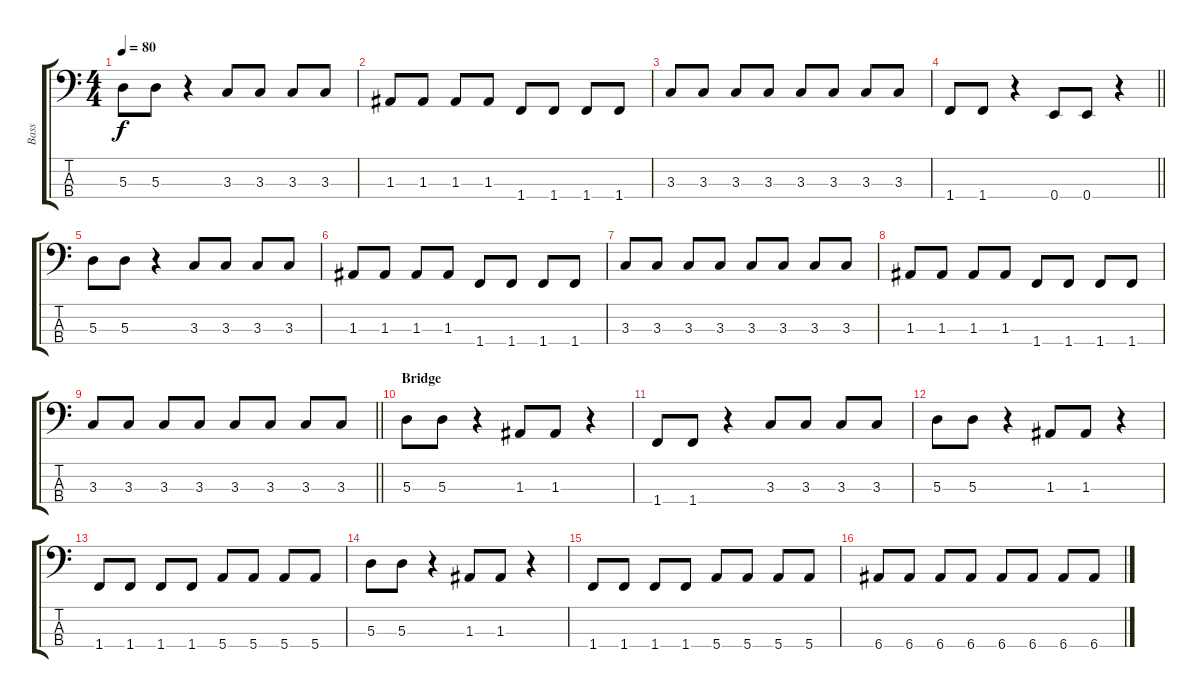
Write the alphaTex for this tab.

\track ("Bass" "Bass") {instrument electricbassfinger}
\staff {score tabs}
\tuning (G2 D2 A1 E1) {hide}
\ts (4 4)
\tempo 80
\clef f4
\ks c
5.3.8{dy f} 5.3.8 r.4 3.3.8 3.3.8 3.3.8 3.3.8 |
1.3.8 1.3.8 1.3.8 1.3.8 1.4.8 1.4.8 1.4.8 1.4.8 |
3.3.8 3.3.8 3.3.8 3.3.8 3.3.8 3.3.8 3.3.8 3.3.8 |
\barLineRight lightlight
1.4.8 1.4.8 r.4 0.4.8 0.4.8 r.4 |
\section ("" "")
5.3.8 5.3.8 r.4 3.3.8 3.3.8 3.3.8 3.3.8 |
1.3.8 1.3.8 1.3.8 1.3.8 1.4.8 1.4.8 1.4.8 1.4.8 |
3.3.8 3.3.8 3.3.8 3.3.8 3.3.8 3.3.8 3.3.8 3.3.8 |
1.3.8 1.3.8 1.3.8 1.3.8 1.4.8 1.4.8 1.4.8 1.4.8 |
\barLineRight lightlight
3.3.8 3.3.8 3.3.8 3.3.8 3.3.8 3.3.8 3.3.8 3.3.8 |
\section ("" "Bridge")
5.3.8 5.3.8 r.4 1.3.8 1.3.8 r.4 |
1.4.8 1.4.8 r.4 3.3.8 3.3.8 3.3.8 3.3.8 |
5.3.8 5.3.8 r.4 1.3.8 1.3.8 r.4 |
1.4.8 1.4.8 1.4.8 1.4.8 5.4.8 5.4.8 5.4.8 5.4.8 |
5.3.8 5.3.8 r.4 1.3.8 1.3.8 r.4 |
1.4.8 1.4.8 1.4.8 1.4.8 5.4.8 5.4.8 5.4.8 5.4.8 |
6.4.8 6.4.8 6.4.8 6.4.8 6.4.8 6.4.8 6.4.8 6.4.8
